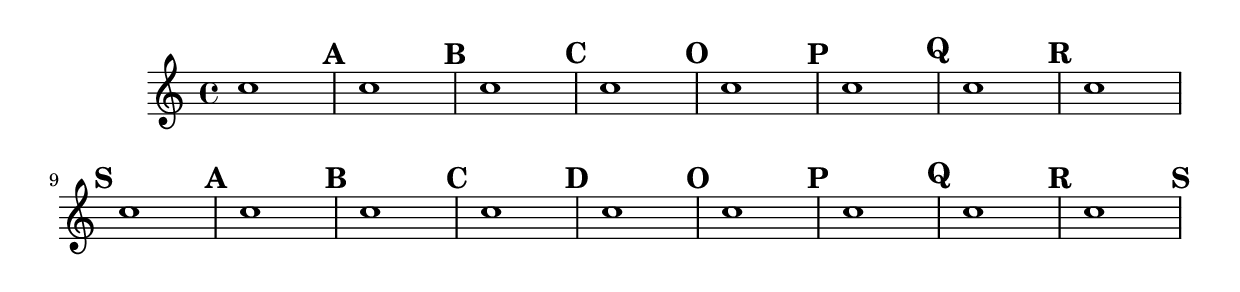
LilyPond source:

%% Do not edit this file; it is auto-generated from LSR http://lsr.dsi.unimi.it
%% This file is in the public domain.
\version "2.11.51"

\header {
  lsrtags = "rhythms"

  texidoc = "
This snippet demonstrates how to obtain automatic ordered rehearsal
marks, but from the letter or number you want.

"
  doctitle = "Forcing rehearsal marks to start from a given letter or number"
} % begin verbatim
\relative c''{
  c1 \mark \default
  c1 \mark \default
  c1 \mark \default
  c1 \mark #14
  c1 \mark \default
  c1 \mark \default
  c1 \mark \default
  c1 \mark \default
  \break
  \set Score.markFormatter = #format-mark-numbers
  c1 \mark #1
  c1 \mark \default
  c1 \mark \default
  c1 \mark \default
  c1 \mark #14
  c1 \mark \default
  c1 \mark \default
  c1 \mark \default
  c1 \mark \default
}
